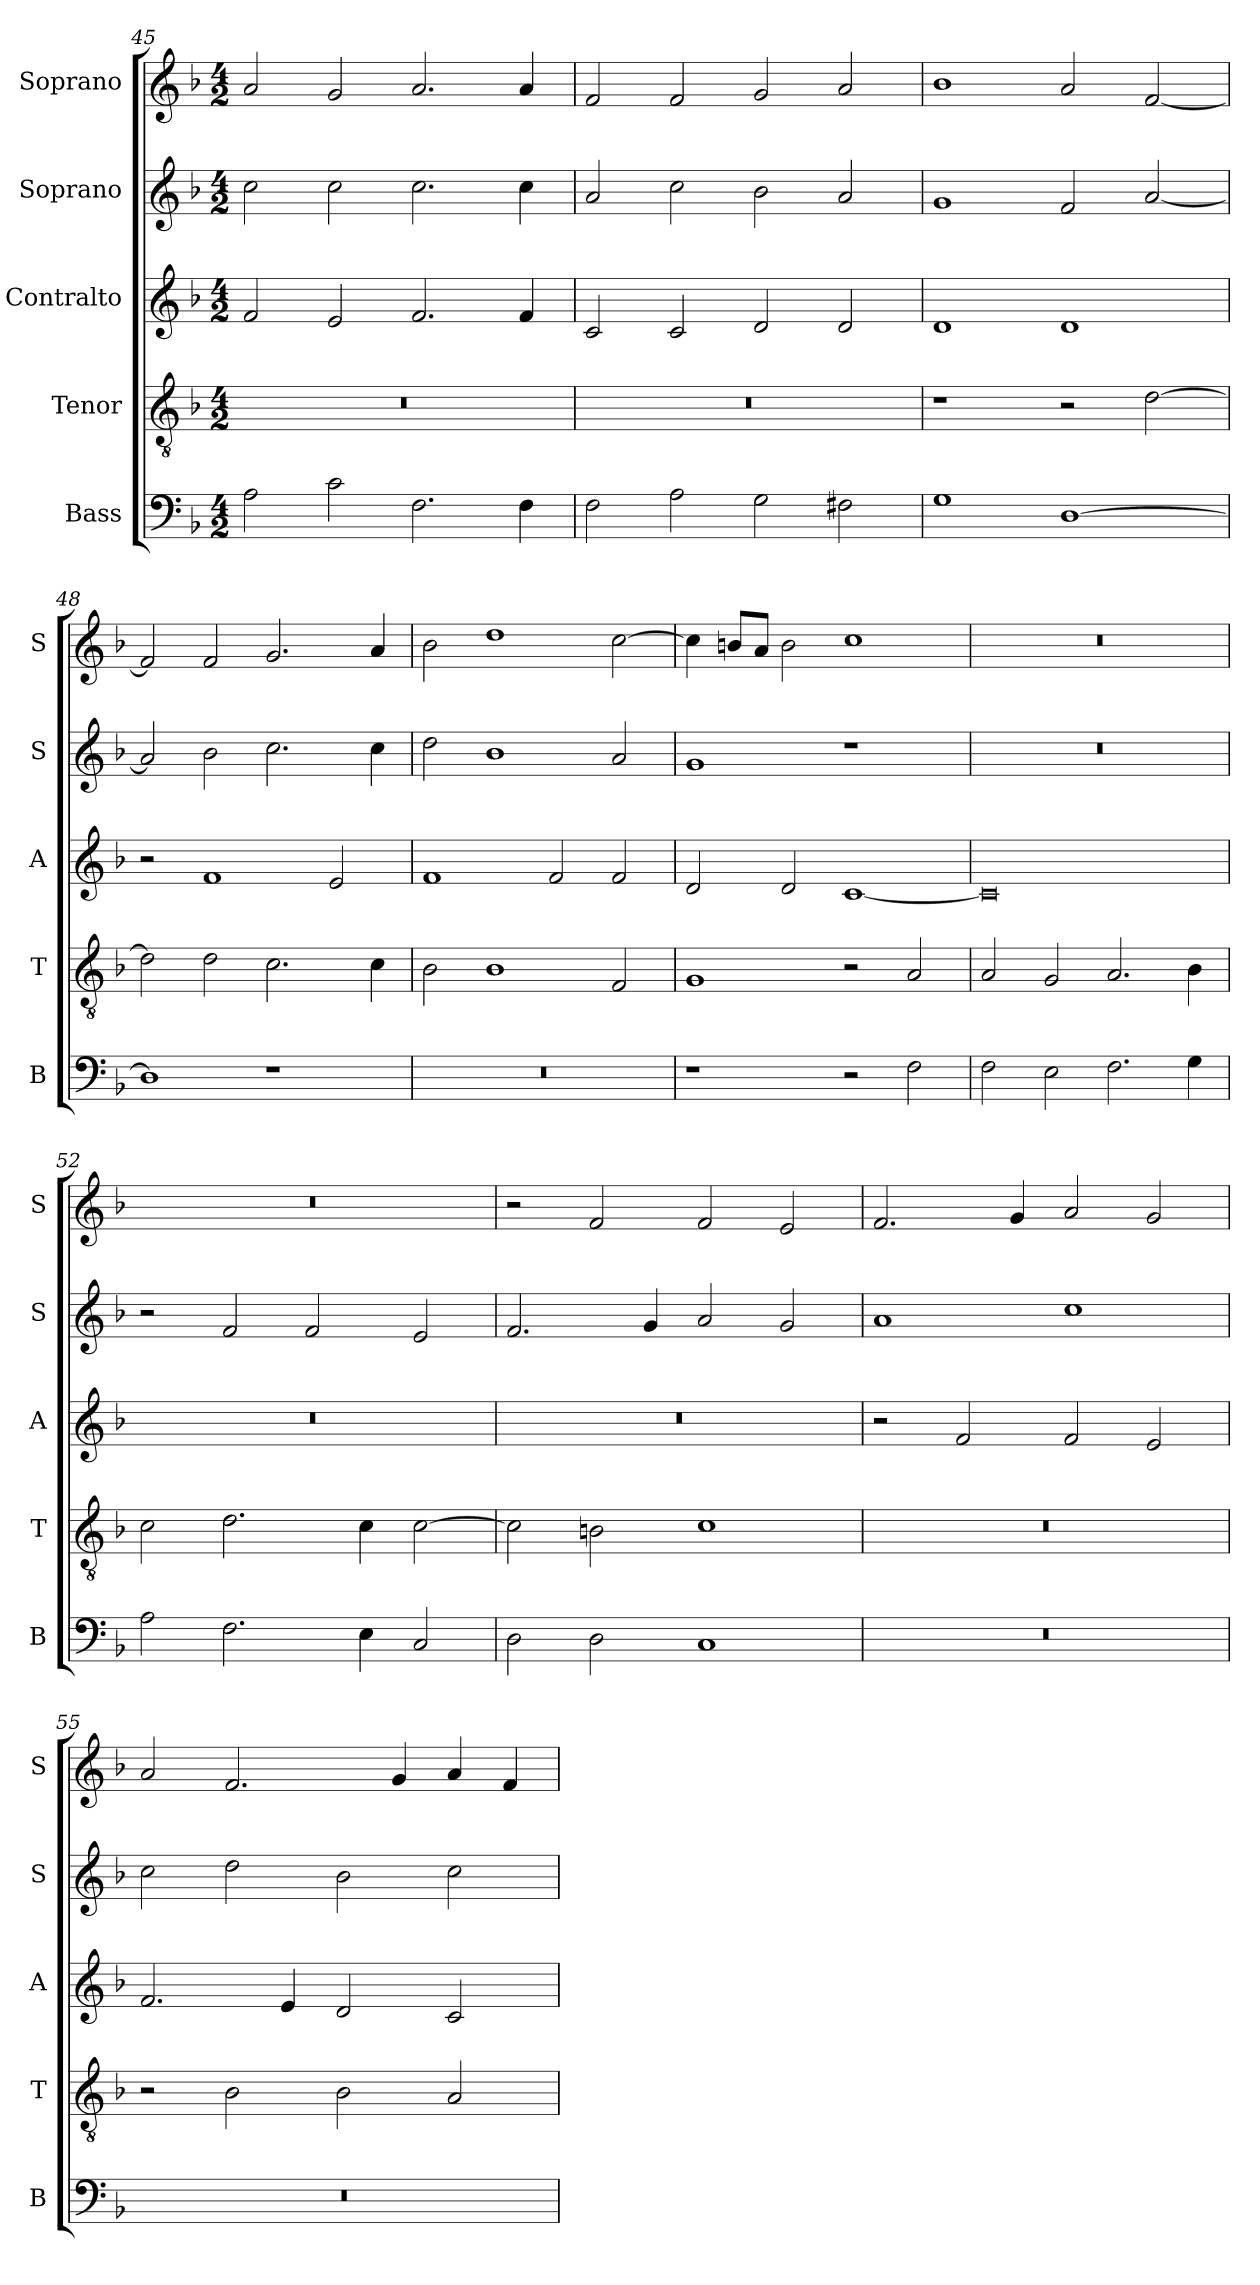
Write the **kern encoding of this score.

**kern	**kern	**kern	**kern	**kern
*part5	*part4	*part3	*part2	*part1
*staff5	*staff4	*staff3	*staff2	*staff1
*I"Bass	*I"Tenor	*I"Contralto	*I"Soprano	*I"Soprano
*I'B	*I'T	*I'A	*I'S	*I'S
*clefF4	*clefGv2	*clefG2	*clefG2	*clefG2
*k[b-]	*k[b-]	*k[b-]	*k[b-]	*k[b-]
*F:ion	*F:ion	*F:ion	*F:ion	*F:ion
*M4/2	*M4/2	*M4/2	*M4/2	*M4/2
=45	=45	=45	=45	=45
2A	0r	2f	2cc	2a
2c	.	2e	2cc	2g
2.F	.	2.f	2.cc	2.a
4F	.	4f	4cc	4a
=46	=46	=46	=46	=46
2F	0r	2c	2a	2f
2A	.	2c	2cc	2f
2G	.	2d	2b-	2g
2F#X	.	2d	2a	2a
=47	=47	=47	=47	=47
1G	1r	1d	1g	1b-
[1D	2r	1d	2f	2a
.	[2d	.	[2a	[2f
=48	=48	=48	=48	=48
1D]	2d]	2r	2a]	2f]
.	2d	1f	2b-	2f
1r	2.c	.	2.cc	2.g
.	.	2e	.	.
.	4c	.	4cc	4a
=49	=49	=49	=49	=49
0r	2B-	1f	2dd	2b-
.	1B-	.	1b-	1dd
.	.	2f	.	.
.	2F	2f	2a	[2cc
=50	=50	=50	=50	=50
1r	1G	2d	1g	4cc]
.	.	.	.	8bn/L
.	.	.	.	8a/J
.	.	2d	.	2b
2r	2r	[1c	1r	1cc
2F	2A	.	.	.
=51	=51	=51	=51	=51
2F	2A	0c]	0r	0r
2E	2G	.	.	.
2.F	2.A	.	.	.
4G	4B-	.	.	.
=52	=52	=52	=52	=52
2A	2c	0r	2r	0r
2.F	2.d	.	2f	.
.	.	.	2f	.
4E	4c	.	.	.
2C	[2c	.	2e	.
=53	=53	=53	=53	=53
2D	2c]	0r	2.f	2r
2D	2Bn	.	.	2f
.	.	.	4g	.
1C	1c	.	2a	2f
.	.	.	2g	2e
=54	=54	=54	=54	=54
0r	0r	2r	1a	2.f
.	.	2f	.	.
.	.	.	.	4g
.	.	2f	1cc	2a
.	.	2e	.	2g
=55	=55	=55	=55	=55
0r	2r	2.f	2cc	2a
.	2B-	.	2dd	2.f
.	.	4e	.	.
.	2B-	2d	2b-	.
.	.	.	.	4g
.	2A	2c	2cc	4a
.	.	.	.	4f
=	=	=	=	=
*-	*-	*-	*-	*-
